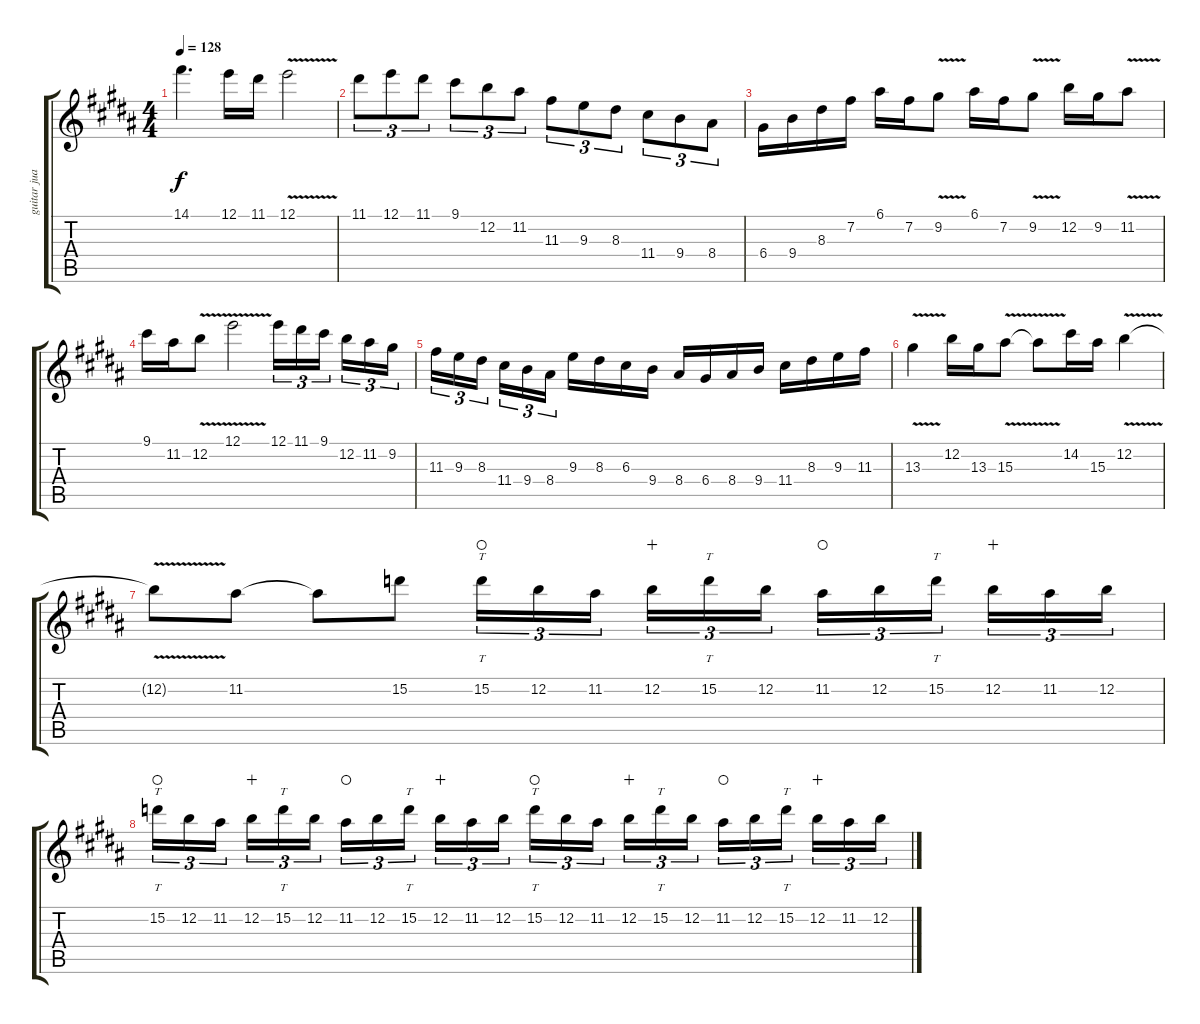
\track ("guitar juane" "guitar jua") {instrument distortionguitar}
\staff {score tabs}
\tuning (E4 B3 G3 D3 A2 E2) {hide}
\ts (4 4)
\tempo 128
\clef g2
\ks b
14.1{t}.4{d dy f} 12.1.16 11.1.16 12.1{v}.2 |
11.1.8{tu (3 2)} 12.1.8{tu (3 2)} 11.1.8{tu (3 2)} 9.1.8{tu (3 2)} 12.2.8{tu (3 2)} 11.2.8{tu (3 2)} 11.3.8{tu (3 2)} 9.3.8{tu (3 2)} 8.3.8{tu (3 2)} 11.4.8{tu (3 2)} 9.4.8{tu (3 2)} 8.4.8{tu (3 2)} |
6.4.16 9.4.16 8.3.16 7.2.16 6.1.16 7.2.16 9.2{v}.8 6.1.16 7.2.16 9.2{v}.8 12.2.16 9.2.16 11.2{v}.8 |
9.1.16 11.2.16 12.2{v}.8 12.1{v}.2 12.1.16{tu (3 2)} 11.1.16{tu (3 2)} 9.1.16{tu (3 2) beam splitsecondary} 12.2.16{tu (3 2)} 11.2.16{tu (3 2)} 9.2.16{tu (3 2)} |
11.3.16{tu (3 2)} 9.3.16{tu (3 2)} 8.3.16{tu (3 2) beam splitsecondary} 11.4.16{tu (3 2)} 9.4.16{tu (3 2)} 8.4.16{tu (3 2)} 9.3.16 8.3.16 6.3.16 9.4.16 8.4.16 6.4.16 8.4.16 9.4.16 11.4.16 8.3.16 9.3.16 11.3.16 |
13.3{v}.4 12.2.16 13.3.16 15.3{v}.8 15.3{t}.8 14.2.16 15.3.16 12.2{v}.4 |
12.2{t}.8 11.2.8 11.2{t}.8 15.2.8 15.2.16{tt tu (3 2) waho} 12.2.16{tu (3 2)} 11.2.16{tu (3 2) beam splitsecondary} 12.2.16{tu (3 2) wahc} 15.2.16{tt tu (3 2)} 12.2.16{tu (3 2)} 11.2.16{tu (3 2) waho} 12.2.16{tu (3 2)} 15.2.16{tt tu (3 2) beam splitsecondary} 12.2.16{tu (3 2) wahc} 11.2.16{tu (3 2)} 12.2.16{tu (3 2)} |
15.2.16{tt tu (3 2) waho} 12.2.16{tu (3 2)} 11.2.16{tu (3 2) beam splitsecondary} 12.2.16{tu (3 2) wahc} 15.2.16{tt tu (3 2)} 12.2.16{tu (3 2)} 11.2.16{tu (3 2) waho} 12.2.16{tu (3 2)} 15.2.16{tt tu (3 2) beam splitsecondary} 12.2.16{tu (3 2) wahc} 11.2.16{tu (3 2)} 12.2.16{tu (3 2)} 15.2.16{tt tu (3 2) waho} 12.2.16{tu (3 2)} 11.2.16{tu (3 2) beam splitsecondary} 12.2.16{tu (3 2) wahc} 15.2.16{tt tu (3 2)} 12.2.16{tu (3 2)} 11.2.16{tu (3 2) waho} 12.2.16{tu (3 2)} 15.2.16{tt tu (3 2) beam splitsecondary} 12.2.16{tu (3 2) wahc} 11.2.16{tu (3 2)} 12.2.16{tu (3 2)}
